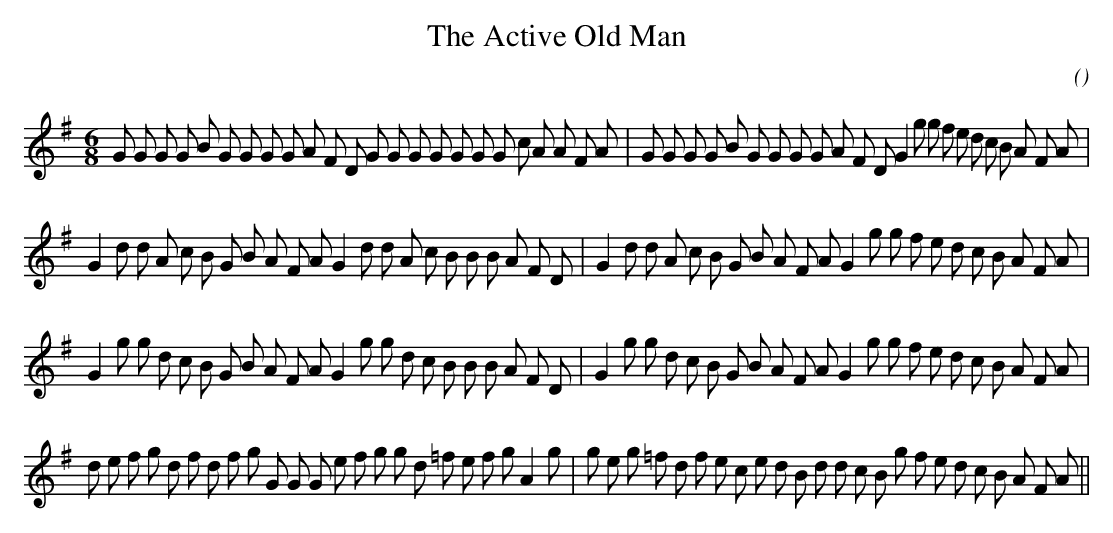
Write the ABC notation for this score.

X:1
T: The Active Old Man
C:
O:
M:6/8
K:G
K:G
M:6/8
L:1/16
G2 G2 G2 G2 B2 G2 G2 G2 G2 A2 F2 D2 G2 G2 G2 G2 G2 G2 G2 c2 A2 A2 F2 A2 |G2 G2 G2 G2 B2 G2 G2 G2 G2 A2 F2 D2 G4 g2 g2 f2 e2 d2 c2 B2 A2 F2 A2 |
G4 d2 d2 A2 c2 B2 G2 B2 A2 F2 A2 G4 d2 d2 A2 c2 B2 B2 B2 A2 F2 D2 |G4 d2 d2 A2 c2 B2 G2 B2 A2 F2 A2 G4 g2 g2 f2 e2 d2 c2 B2 A2 F2 A2 |
G4 g2 g2 d2 c2 B2 G2 B2 A2 F2 A2 G4 g2 g2 d2 c2 B2 B2 B2 A2 F2 D2 |G4 g2 g2 d2 c2 B2 G2 B2 A2 F2 A2 G4 g2 g2 f2 e2 d2 c2 B2 A2 F2 A2 |
d2 e2 f2 g2 d2 f2 d2 f2 g2 G2 G2 G2 e2 f2 g2 g2 d2 =f2 e2 f2 g2 A4 g2 |g2 e2 g2 =f2 d2 f2 e2 c2 e2 d2 B2 d2 d2 c2 B2 g2 f2 e2 d2 c2 B2 A2 F2 A2 ||
